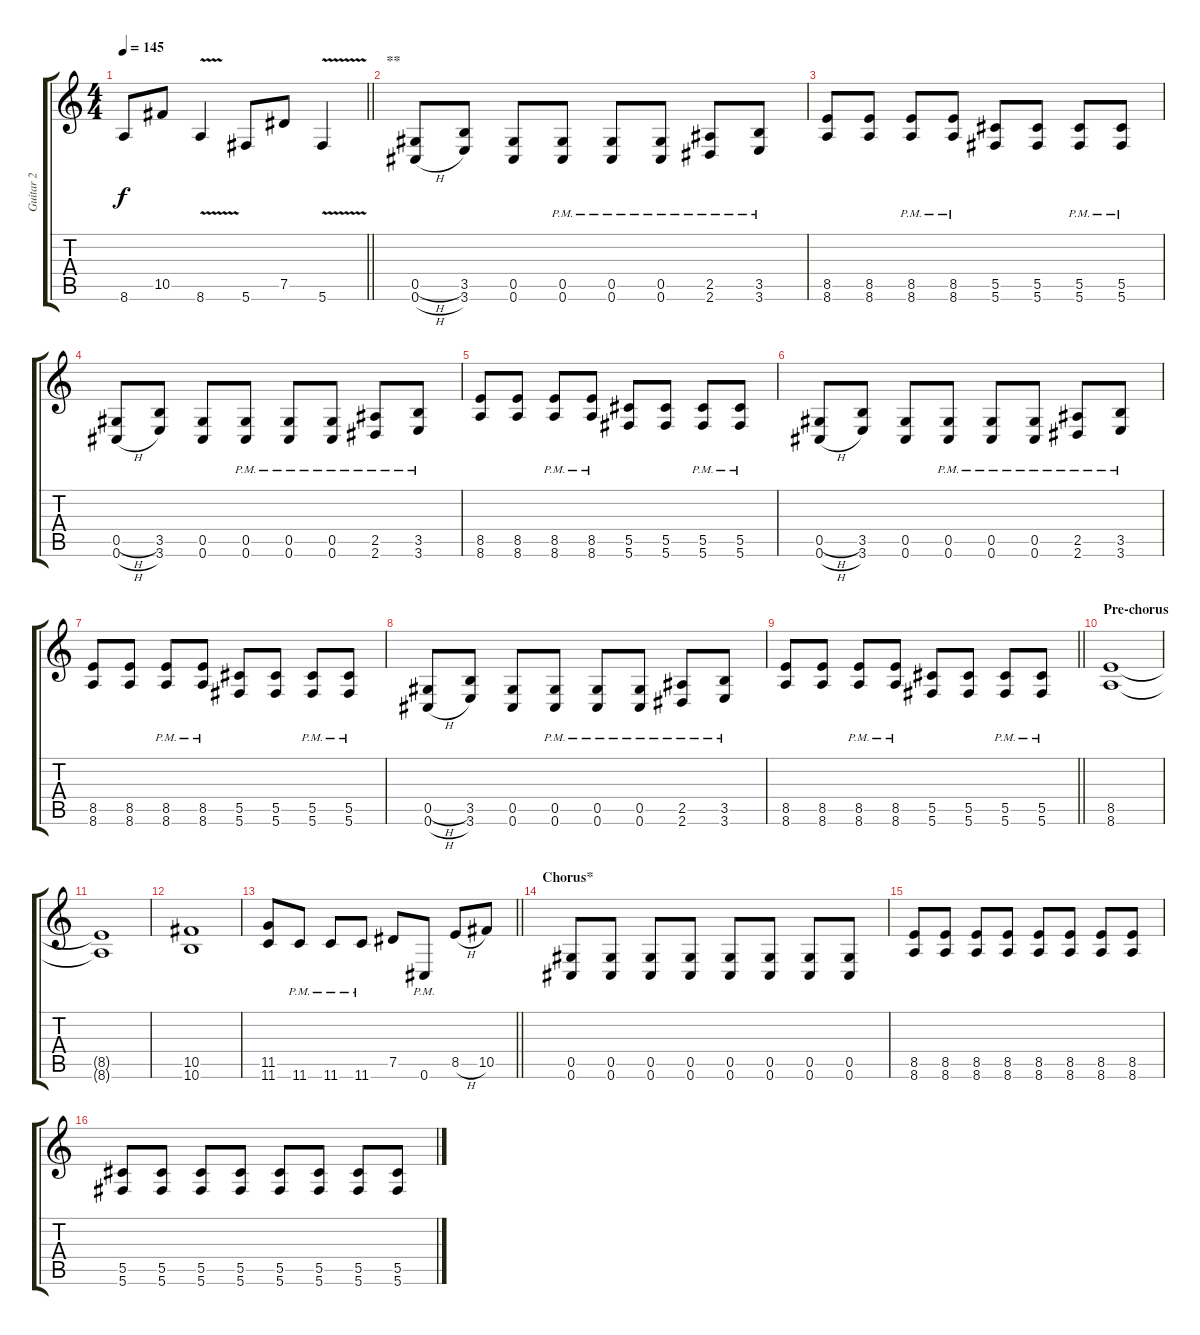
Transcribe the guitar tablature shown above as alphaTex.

\track ("Guitar 2" "Guitar 2") {instrument overdrivenguitar}
\staff {score tabs}
\tuning (Eb4 Bb3 Gb3 Db3 Ab2 Db2) {hide}
\ts (4 4)
\tempo 145
\clef g2
\barLineRight lightlight
\ks c
8.6.8{dy f} 10.5.8 8.6{v}.4 5.6.8 7.5.8 5.6{v}.4 |
\section ("" "**")
(0.5{h} 0.6{h}).8 (3.5 3.6).8 (0.5 0.6).8 (0.5{pm} 0.6{pm}).8 (0.5{pm} 0.6{pm}).8 (0.5{pm} 0.6{pm}).8 (2.5{pm} 2.6{pm}).8 (3.5{pm} 3.6{pm}).8 |
(8.5 8.6).8 (8.5 8.6).8 (8.5{pm} 8.6{pm}).8 (8.5{pm} 8.6{pm}).8 (5.5 5.6).8 (5.5 5.6).8 (5.5{pm} 5.6{pm}).8 (5.5{pm} 5.6{pm}).8 |
(0.5{h} 0.6{h}).8 (3.5 3.6).8 (0.5 0.6).8 (0.5{pm} 0.6{pm}).8 (0.5{pm} 0.6{pm}).8 (0.5{pm} 0.6{pm}).8 (2.5{pm} 2.6{pm}).8 (3.5{pm} 3.6{pm}).8 |
(8.5 8.6).8 (8.5 8.6).8 (8.5{pm} 8.6{pm}).8 (8.5{pm} 8.6{pm}).8 (5.5 5.6).8 (5.5 5.6).8 (5.5{pm} 5.6{pm}).8 (5.5{pm} 5.6{pm}).8 |
(0.5{h} 0.6{h}).8 (3.5 3.6).8 (0.5 0.6).8 (0.5{pm} 0.6{pm}).8 (0.5{pm} 0.6{pm}).8 (0.5{pm} 0.6{pm}).8 (2.5{pm} 2.6{pm}).8 (3.5{pm} 3.6{pm}).8 |
(8.5 8.6).8 (8.5 8.6).8 (8.5{pm} 8.6{pm}).8 (8.5{pm} 8.6{pm}).8 (5.5 5.6).8 (5.5 5.6).8 (5.5{pm} 5.6{pm}).8 (5.5{pm} 5.6{pm}).8 |
(0.5{h} 0.6{h}).8 (3.5 3.6).8 (0.5 0.6).8 (0.5{pm} 0.6{pm}).8 (0.5{pm} 0.6{pm}).8 (0.5{pm} 0.6{pm}).8 (2.5{pm} 2.6{pm}).8 (3.5{pm} 3.6{pm}).8 |
\barLineRight lightlight
(8.5 8.6).8 (8.5 8.6).8 (8.5{pm} 8.6{pm}).8 (8.5{pm} 8.6{pm}).8 (5.5 5.6).8 (5.5 5.6).8 (5.5{pm} 5.6{pm}).8 (5.5{pm} 5.6{pm}).8 |
\section ("" "Pre-chorus")
(8.5 8.6).1 |
(8.5{t} 8.6{t}).1 |
(10.5 10.6).1 |
\barLineRight lightlight
(11.5 11.6).8 11.6{pm}.8 11.6{pm}.8 11.6{pm}.8 7.5.8 0.6{pm}.8 8.5{h}.8 10.5.8 |
\section ("" "Chorus*")
(0.5 0.6).8 (0.5 0.6).8 (0.5 0.6).8 (0.5 0.6).8 (0.5 0.6).8 (0.5 0.6).8 (0.5 0.6).8 (0.5 0.6).8 |
(8.5 8.6).8 (8.5 8.6).8 (8.5 8.6).8 (8.5 8.6).8 (8.5 8.6).8 (8.5 8.6).8 (8.5 8.6).8 (8.5 8.6).8 |
(5.5 5.6).8 (5.5 5.6).8 (5.5 5.6).8 (5.5 5.6).8 (5.5 5.6).8 (5.5 5.6).8 (5.5 5.6).8 (5.5 5.6).8
